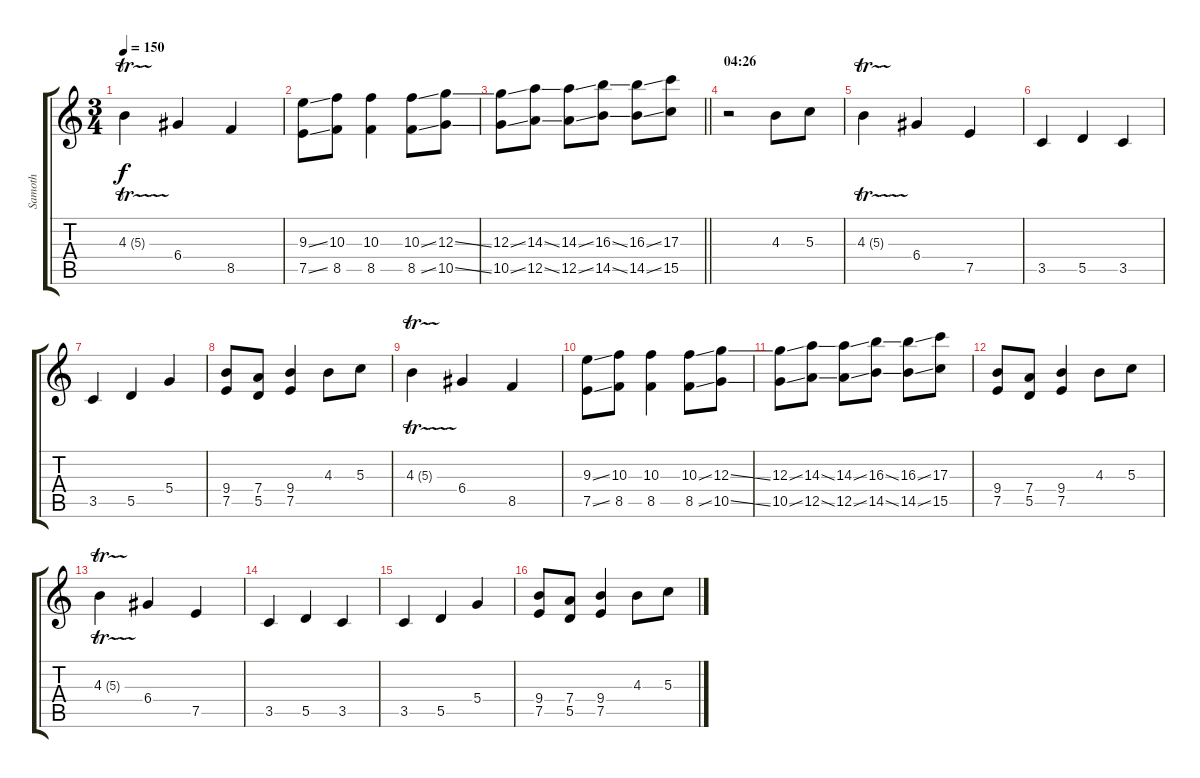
\track ("Samoth" "Samoth") {instrument overdrivenguitar}
\staff {score tabs}
\tuning (E4 B3 G3 D3 A2 E2) {hide}
\ts (3 4)
\tempo 150
\clef g2
\ks c
4.3{tr (5 16)}.4{dy f} 6.4.4 8.5.4 |
(9.3{ss} 7.5{ss}).8 (10.3 8.5).8 (10.3 8.5).4 (10.3{ss} 8.5{ss}).8 (12.3{ss} 10.5{ss}).8 |
\barLineRight lightlight
(12.3{ss} 10.5{ss}).8 (14.3{ss} 12.5{ss}).8 (14.3{ss} 12.5{ss}).8 (16.3{ss} 14.5{ss}).8 (16.3{ss} 14.5{ss}).8 (17.3 15.5).8 |
\section ("" "04:26")
r.2 4.3.8 5.3.8 |
4.3{tr (5 16)}.4 6.4.4 7.5.4 |
3.5.4 5.5.4 3.5.4 |
3.5.4 5.5.4 5.4.4 |
(9.4 7.5).8 (7.4 5.5).8 (9.4 7.5).4 4.3.8 5.3.8 |
4.3{tr (5 16)}.4 6.4.4 8.5.4 |
(9.3{ss} 7.5{ss}).8 (10.3 8.5).8 (10.3 8.5).4 (10.3{ss} 8.5{ss}).8 (12.3{ss} 10.5{ss}).8 |
(12.3{ss} 10.5{ss}).8 (14.3{ss} 12.5{ss}).8 (14.3{ss} 12.5{ss}).8 (16.3{ss} 14.5{ss}).8 (16.3{ss} 14.5{ss}).8 (17.3 15.5).8 |
(9.4 7.5).8 (7.4 5.5).8 (9.4 7.5).4 4.3.8 5.3.8 |
4.3{tr (5 16)}.4 6.4.4 7.5.4 |
3.5.4 5.5.4 3.5.4 |
3.5.4 5.5.4 5.4.4 |
(9.4 7.5).8 (7.4 5.5).8 (9.4 7.5).4 4.3.8 5.3.8
